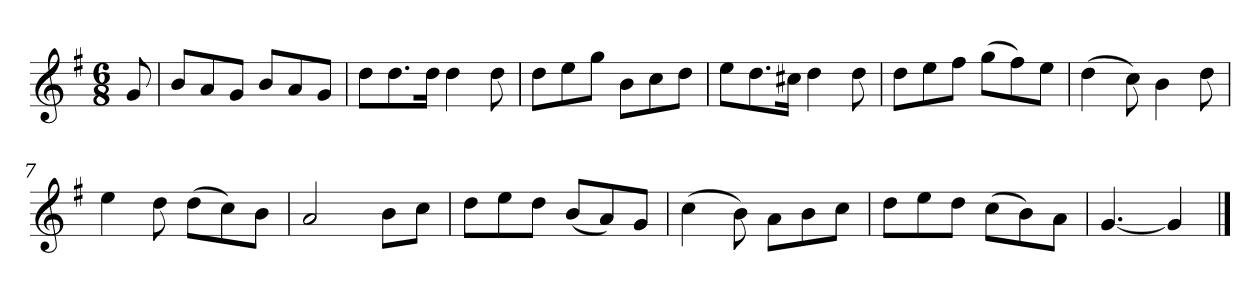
**kern
*part1
*staff1
*k[f#]
*M6/8
*MM120
=
8g
=1
8bL
8a
8gJ
8bL
8a
8gJ
=2
8ddL
8.dd
16ddJk
4dd
8dd
=3
8ddL
8ee
8ggJ
8bL
8cc
8ddJ
=4
8eeL
8.dd
16cc#XJk
4dd
8dd
=5
8ddL
8ee
8ff#J
(8ggL
8ff#)
8eeJ
=6
(4dd
8cc)
4b
8dd
=7
4ee
8dd
(8ddL
8cc)
8bJ
=8
2a
8bL
8ccJ
=9
8ddL
8ee
8ddJ
(8bL
8a)
8gJ
=10
(4cc
8b)
8aL
8b
8ccJ
=11
8ddL
8ee
8ddJ
(8ccL
8b)
8aJ
=12
[4.g
4g]
==
*-
